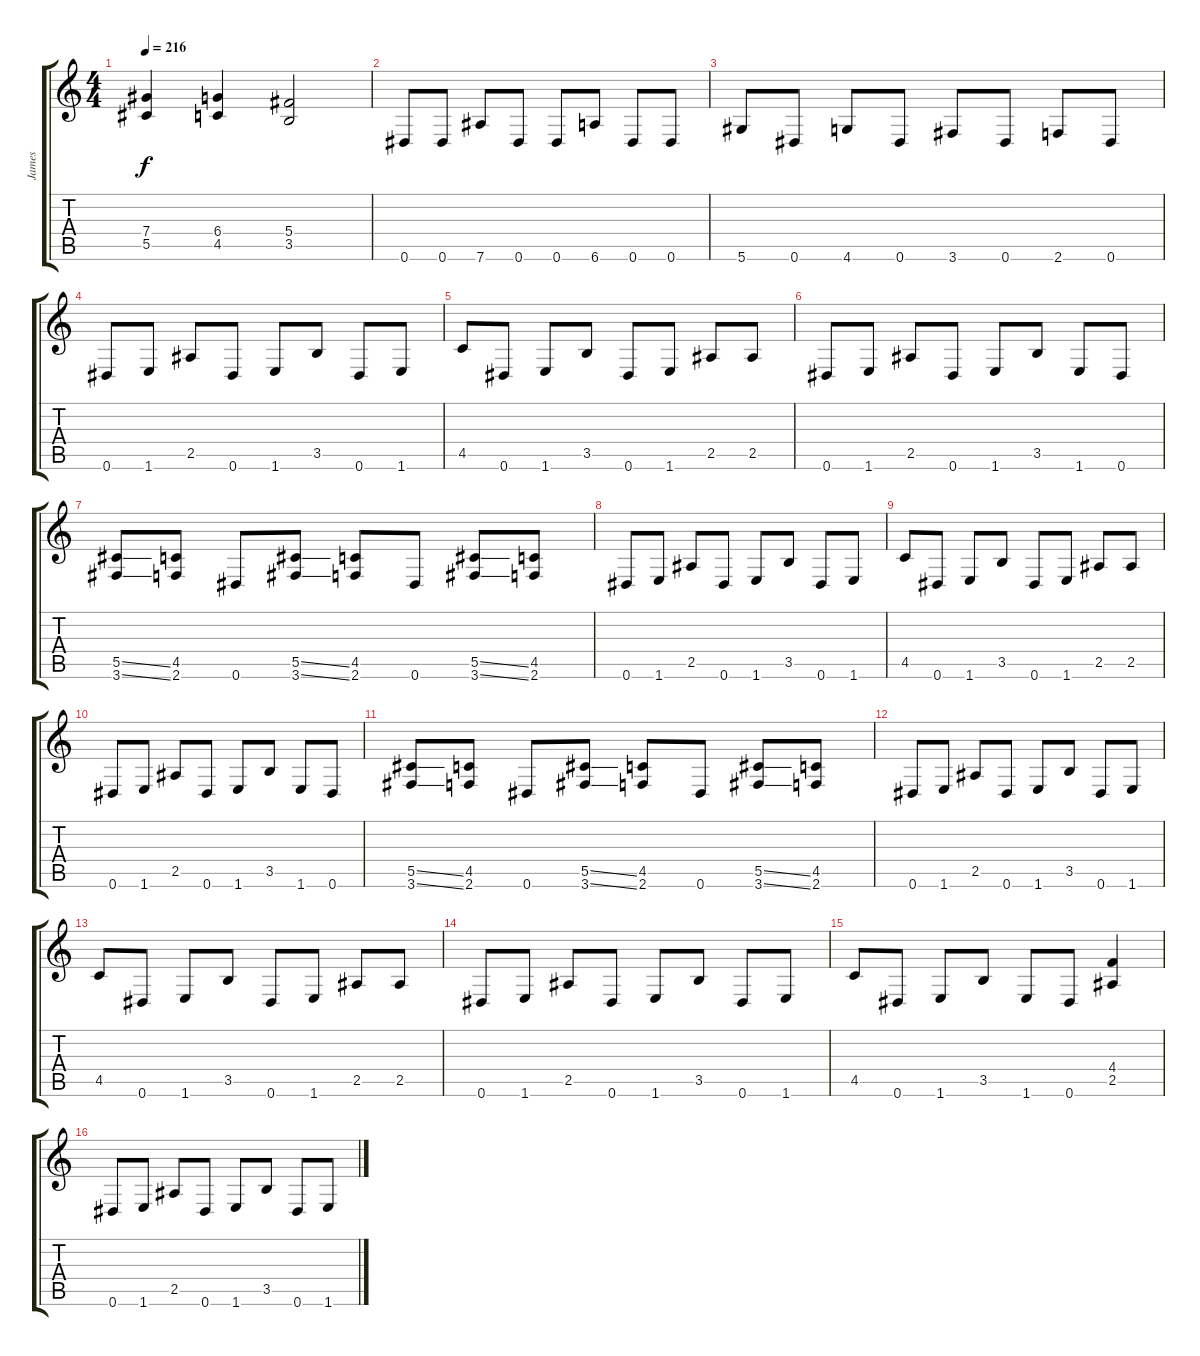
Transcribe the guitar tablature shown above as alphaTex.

\track ("James" "James") {instrument distortionguitar}
\staff {score tabs}
\tuning (Eb4 Bb3 Gb3 Db3 Ab2 Eb2) {hide}
\ts (4 4)
\tempo 216
\clef g2
\ks c
(7.4 5.5).4{dy f} (6.4 4.5).4 (5.4 3.5).2 |
0.6.8 0.6.8 7.6.8 0.6.8 0.6.8 6.6.8 0.6.8 0.6.8 |
5.6.8 0.6.8 4.6.8 0.6.8 3.6.8 0.6.8 2.6.8 0.6.8 |
0.6.8 1.6.8 2.5.8 0.6.8 1.6.8 3.5.8 0.6.8 1.6.8 |
4.5.8 0.6.8 1.6.8 3.5.8 0.6.8 1.6.8 2.5.8 2.5.8 |
0.6.8 1.6.8 2.5.8 0.6.8 1.6.8 3.5.8 1.6.8 0.6.8 |
(5.5{ss} 3.6{ss}).8 (4.5 2.6).8 0.6.8 (5.5{ss} 3.6{ss}).8 (4.5 2.6).8 0.6.8 (5.5{ss} 3.6{ss}).8 (4.5 2.6).8 |
0.6.8 1.6.8 2.5.8 0.6.8 1.6.8 3.5.8 0.6.8 1.6.8 |
4.5.8 0.6.8 1.6.8 3.5.8 0.6.8 1.6.8 2.5.8 2.5.8 |
0.6.8 1.6.8 2.5.8 0.6.8 1.6.8 3.5.8 1.6.8 0.6.8 |
(5.5{ss} 3.6{ss}).8 (4.5 2.6).8 0.6.8 (5.5{ss} 3.6{ss}).8 (4.5 2.6).8 0.6.8 (5.5{ss} 3.6{ss}).8 (4.5 2.6).8 |
0.6.8 1.6.8 2.5.8 0.6.8 1.6.8 3.5.8 0.6.8 1.6.8 |
4.5.8 0.6.8 1.6.8 3.5.8 0.6.8 1.6.8 2.5.8 2.5.8 |
0.6.8 1.6.8 2.5.8 0.6.8 1.6.8 3.5.8 0.6.8 1.6.8 |
4.5.8 0.6.8 1.6.8 3.5.8 1.6.8 0.6.8 (4.4 2.5).4 |
0.6.8 1.6.8 2.5.8 0.6.8 1.6.8 3.5.8 0.6.8 1.6.8
